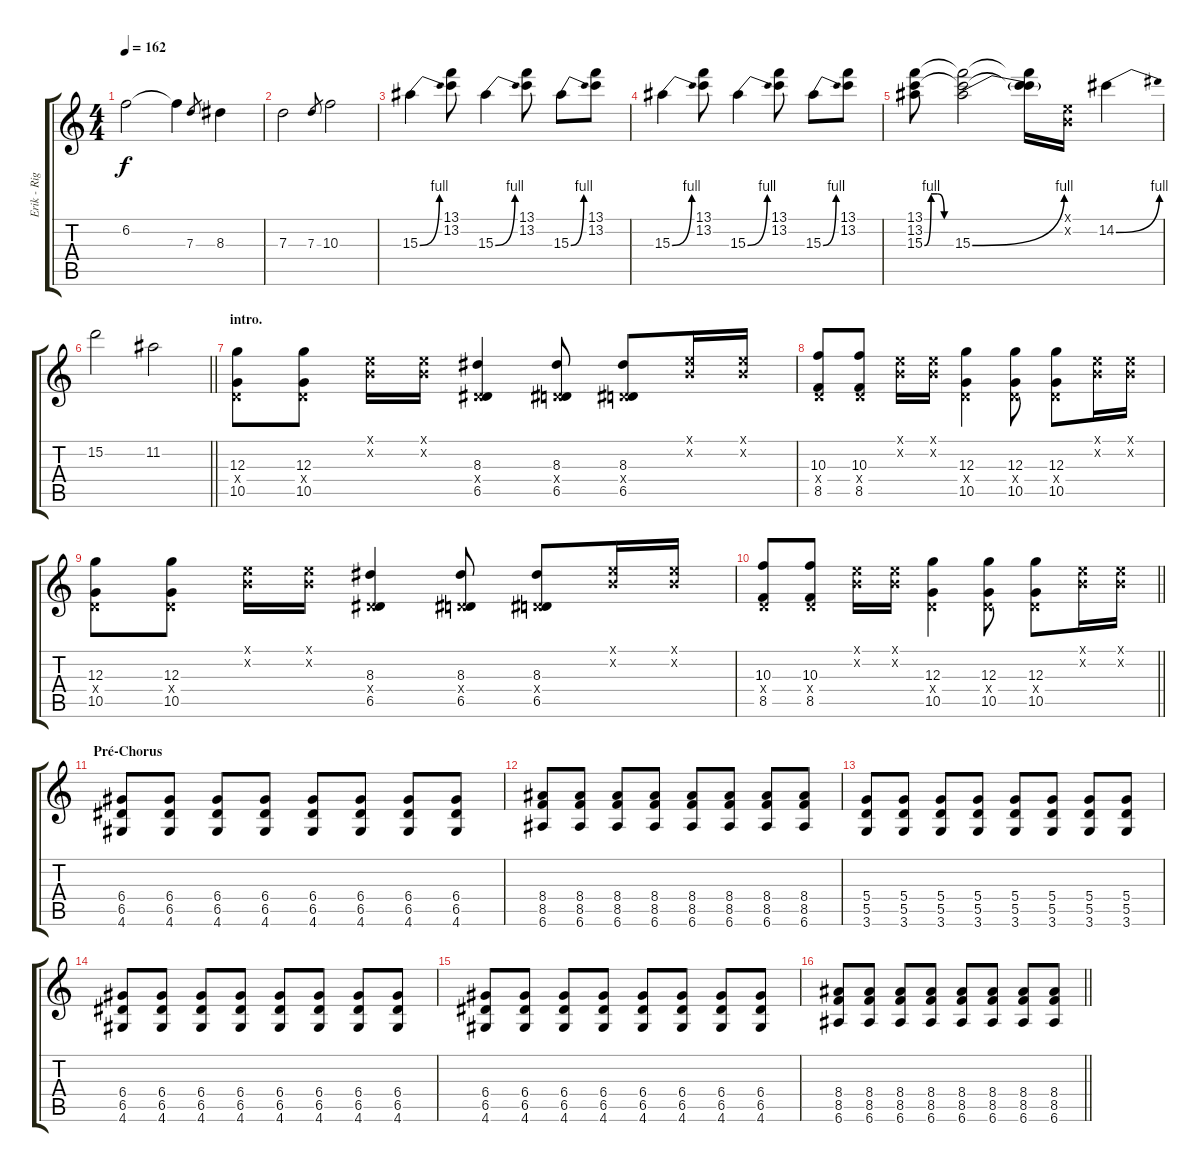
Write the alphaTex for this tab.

\track ("Erik - Right Guitar" "Erik - Rig") {instrument distortionguitar}
\staff {score tabs}
\tuning (E4 B3 G3 D3 A2 E2) {hide}
\ts (4 4)
\tempo 162
\clef g2
\ks c
6.2.2{dy f} 6.2{t}.4 7.3.8{gr} 8.3.4 |
7.3.2 7.3.8{gr} 10.3.2 |
15.3{be (bend 0 0 60 4)}.4 (13.1 13.2).8 15.3{be (bend 0 0 60 4)}.4 (13.1 13.2).8 15.3{be (bend 0 0 60 4)}.8 (13.1 13.2).8 |
15.3{be (bend 0 0 60 4)}.4 (13.1 13.2).8 15.3{be (bend 0 0 60 4)}.4 (13.1 13.2).8 15.3{be (bend 0 0 60 4)}.8 (13.1 13.2).8 |
(13.1 13.2 15.3{be (custom 0 0 15 4 30 4 45 0 60 0)}).8 (13.1{t} 13.2{t} 15.3{be (bend 0 0 60 4)}).2 (13.1{t} 13.2{t} 15.3{t}).16 (0.1{x} 0.2{x}).16 14.2{be (bend 0 0 60 4)}.4 |
\barLineRight lightlight
15.2.2 11.2.2 |
\section ("" "intro.")
(12.3 0.4{x} 10.5).8 (12.3 0.4{x} 10.5).8 (0.1{x} 0.2{x}).16 (0.1{x} 0.2{x}).16 (8.3 0.4{x} 6.5).4 (8.3 0.4{x} 6.5).8 (8.3 0.4{x} 6.5).8 (0.1{x} 0.2{x}).16 (0.1{x} 0.2{x}).16 |
(10.3 0.4{x} 8.5).8 (10.3 0.4{x} 8.5).8 (0.1{x} 0.2{x}).16 (0.1{x} 0.2{x}).16 (12.3 0.4{x} 10.5).4 (12.3 0.4{x} 10.5).8 (12.3 0.4{x} 10.5).8 (0.1{x} 0.2{x}).16 (0.1{x} 0.2{x}).16 |
(12.3 0.4{x} 10.5).8 (12.3 0.4{x} 10.5).8 (0.1{x} 0.2{x}).16 (0.1{x} 0.2{x}).16 (8.3 0.4{x} 6.5).4 (8.3 0.4{x} 6.5).8 (8.3 0.4{x} 6.5).8 (0.1{x} 0.2{x}).16 (0.1{x} 0.2{x}).16 |
\barLineRight lightlight
(10.3 0.4{x} 8.5).8 (10.3 0.4{x} 8.5).8 (0.1{x} 0.2{x}).16 (0.1{x} 0.2{x}).16 (12.3 0.4{x} 10.5).4 (12.3 0.4{x} 10.5).8 (12.3 0.4{x} 10.5).8 (0.1{x} 0.2{x}).16 (0.1{x} 0.2{x}).16 |
\section ("" "Pré-Chorus")
(6.4 6.5 4.6).8 (6.4 6.5 4.6).8 (6.4 6.5 4.6).8 (6.4 6.5 4.6).8 (6.4 6.5 4.6).8 (6.4 6.5 4.6).8 (6.4 6.5 4.6).8 (6.4 6.5 4.6).8 |
(8.4 8.5 6.6).8 (8.4 8.5 6.6).8 (8.4 8.5 6.6).8 (8.4 8.5 6.6).8 (8.4 8.5 6.6).8 (8.4 8.5 6.6).8 (8.4 8.5 6.6).8 (8.4 8.5 6.6).8 |
(5.4 5.5 3.6).8 (5.4 5.5 3.6).8 (5.4 5.5 3.6).8 (5.4 5.5 3.6).8 (5.4 5.5 3.6).8 (5.4 5.5 3.6).8 (5.4 5.5 3.6).8 (5.4 5.5 3.6).8 |
(6.4 6.5 4.6).8 (6.4 6.5 4.6).8 (6.4 6.5 4.6).8 (6.4 6.5 4.6).8 (6.4 6.5 4.6).8 (6.4 6.5 4.6).8 (6.4 6.5 4.6).8 (6.4 6.5 4.6).8 |
(6.4 6.5 4.6).8 (6.4 6.5 4.6).8 (6.4 6.5 4.6).8 (6.4 6.5 4.6).8 (6.4 6.5 4.6).8 (6.4 6.5 4.6).8 (6.4 6.5 4.6).8 (6.4 6.5 4.6).8 |
\barLineRight lightlight
(8.4 8.5 6.6).8 (8.4 8.5 6.6).8 (8.4 8.5 6.6).8 (8.4 8.5 6.6).8 (8.4 8.5 6.6).8 (8.4 8.5 6.6).8 (8.4 8.5 6.6).8 (8.4 8.5 6.6).8
